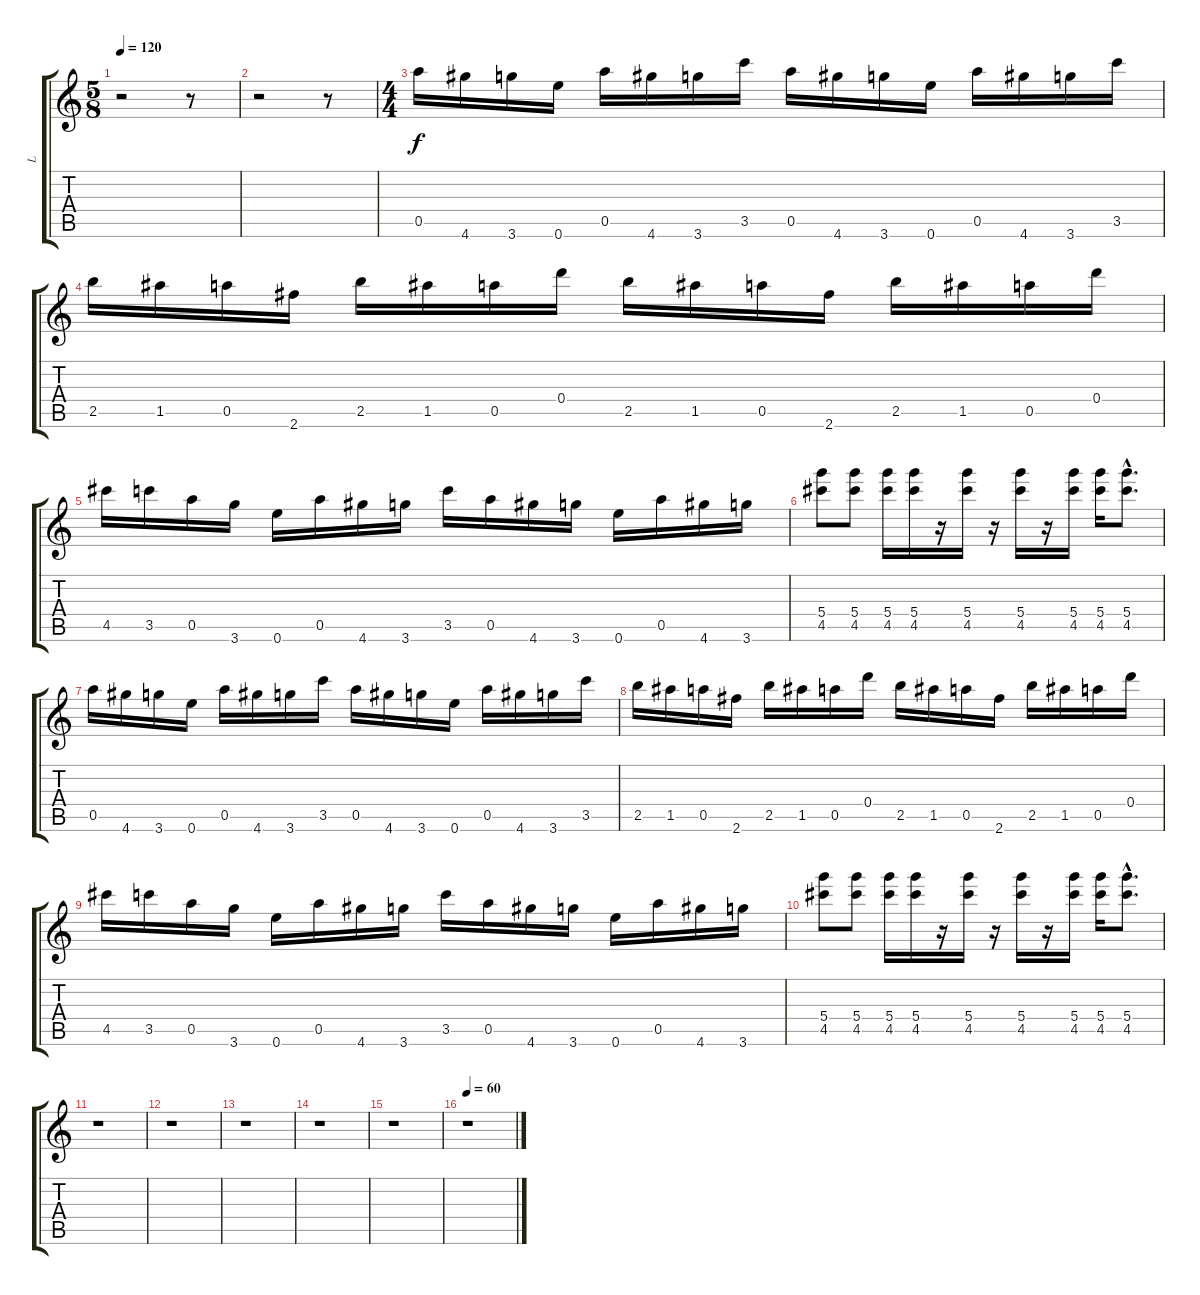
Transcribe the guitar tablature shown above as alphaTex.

\track ("L" "L") {instrument piccolo}
\staff {score tabs}
\tuning (E7 B6 G6 D6 A5 E5) {hide}
\ts (5 8)
\tempo 120
\clef g2
\ks c
r.2{dy f} r.8 |
r.2 r.8 |
\ts (4 4)
0.5.16 4.6.16 3.6.16 0.6.16 0.5.16 4.6.16 3.6.16 3.5.16 0.5.16 4.6.16 3.6.16 0.6.16 0.5.16 4.6.16 3.6.16 3.5.16 |
2.5.16 1.5.16 0.5.16 2.6.16 2.5.16 1.5.16 0.5.16 0.4.16 2.5.16 1.5.16 0.5.16 2.6.16 2.5.16 1.5.16 0.5.16 0.4.16 |
4.5.16 3.5.16 0.5.16 3.6.16 0.6.16 0.5.16 4.6.16 3.6.16 3.5.16 0.5.16 4.6.16 3.6.16 0.6.16 0.5.16 4.6.16 3.6.16 |
(5.4 4.5).8 (5.4 4.5).8 (5.4 4.5).16 (5.4 4.5).16 r.16 (5.4 4.5).16 r.16 (5.4 4.5).16 r.16 (5.4 4.5).16 (5.4 4.5).16 (5.4{hac} 4.5{hac}).8{d} |
0.5.16 4.6.16 3.6.16 0.6.16 0.5.16 4.6.16 3.6.16 3.5.16 0.5.16 4.6.16 3.6.16 0.6.16 0.5.16 4.6.16 3.6.16 3.5.16 |
2.5.16 1.5.16 0.5.16 2.6.16 2.5.16 1.5.16 0.5.16 0.4.16 2.5.16 1.5.16 0.5.16 2.6.16 2.5.16 1.5.16 0.5.16 0.4.16 |
4.5.16 3.5.16 0.5.16 3.6.16 0.6.16 0.5.16 4.6.16 3.6.16 3.5.16 0.5.16 4.6.16 3.6.16 0.6.16 0.5.16 4.6.16 3.6.16 |
(5.4 4.5).8 (5.4 4.5).8 (5.4 4.5).16 (5.4 4.5).16 r.16 (5.4 4.5).16 r.16 (5.4 4.5).16 r.16 (5.4 4.5).16 (5.4 4.5).16 (5.4{hac} 4.5{hac}).8{d} |
r.1 |
r.1 |
r.1 |
r.1 |
r.1 |
\tempo 60
r.1
